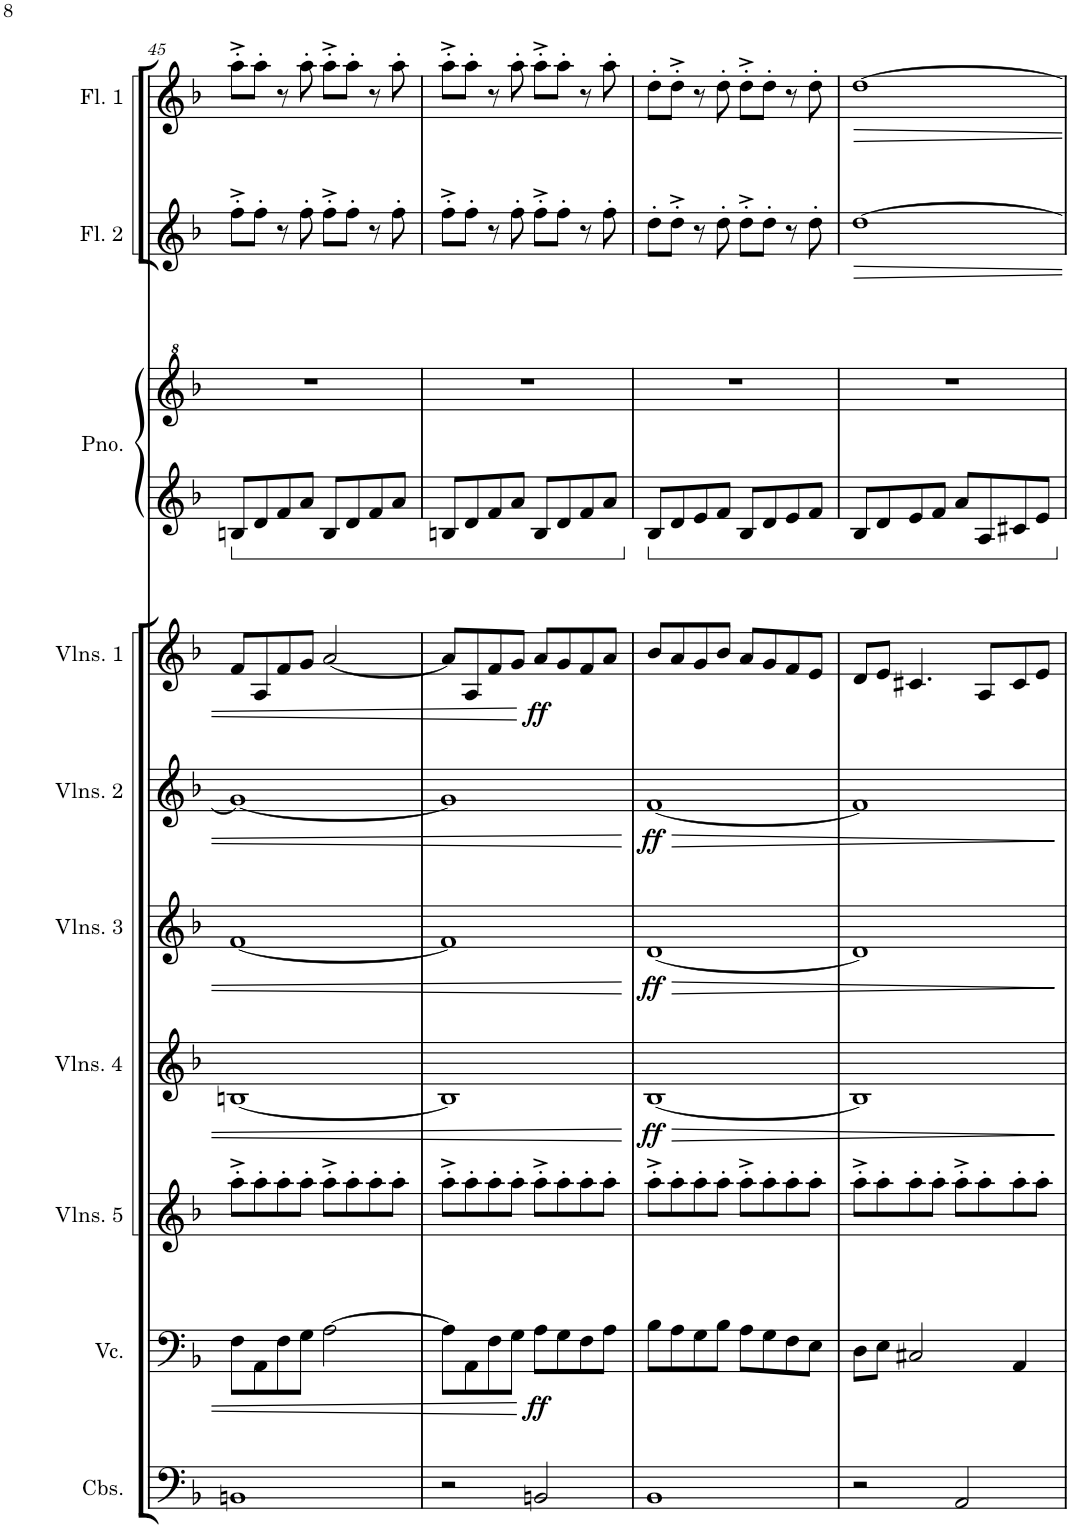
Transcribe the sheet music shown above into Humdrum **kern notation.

**kern	**kern	**dynam	**kern	**kern	**dynam	**kern	**dynam	**kern	**dynam	**kern	**dynam	**kern	**kern	**kern	**kern	**kern
*part11	*part10	*part10	*part9	*part8	*part8	*part7	*part7	*part6	*part6	*part5	*part5	*part4	*part4	*part3	*part2	*part1
*staff12	*staff11	*staff11	*staff10	*staff9	*staff9	*staff8	*staff8	*staff7	*staff7	*staff6	*staff6	*staff5	*staff4	*staff3	*staff2	*staff1
*I"Contrabasses	*I"Violoncello	*	*I"Violins 5	*I"Violins 4	*	*I"Violins 3	*	*I"Violins 2	*	*I"Violins 1	*	*I"Piano	*	*I"Flute 2	*I"Flute 1	*I"Piccolo
*I'Cbs.	*I'Vc.	*	*I'Vlns. 5	*I'Vlns. 4	*	*I'Vlns. 3	*	*I'Vlns. 2	*	*I'Vlns. 1	*	*I'Pno.	*	*I'Fl. 2	*I'Fl. 1	*I'Picc.
!!LO:PB:g=z
*clefF4	*clefF4	*	*clefG2	*clefG2	*	*clefG2	*	*clefG2	*	*clefG2	*	*clefG2	*clefG^2	*clefG2	*clefG2	*clefG2
*Trd7c12	*	*	*	*	*	*	*	*	*	*	*	*	*	*	*	*Trd-7c-12
*k[b-]	*k[b-]	*	*k[b-]	*k[b-]	*	*k[b-]	*	*k[b-]	*	*k[b-]	*	*k[b-]	*k[b-]	*k[b-]	*k[b-]	*k[b-]
*M4/4	*M4/4	*	*M4/4	*M4/4	*	*M4/4	*	*M4/4	*	*M4/4	*	*M4/4	*M4/4	*M4/4	*M4/4	*M4/4
=45	=45	=45	=45	=45	=45	=45	=45	=45	=45	=45	=45	=45	=45	=45	=45	=45
1BBn	8F\L	.	8aa'^\L	[1Bn	.	[1f	.	1g_	.	8f/L	.	8Bn/L	1r	8ff'^\L	8aa'^\L	1r
.	8AA\	.	8aa'\	.	.	.	.	.	.	8A/	.	8d/	.	8ff'\J	8aa'\J	.
.	8F\	.	8aa'\	.	.	.	.	.	.	8f/	.	8f/	.	8r	8r	.
.	8G\J	.	8aa'\J	.	.	.	.	.	.	8g/J	.	8a/J	.	8ff'\	8aa'\	.
.	[2A\	.	8aa'^\L	.	.	.	.	.	.	[2a/	.	8B/L	.	8ff'^\L	8aa'^\L	.
.	.	.	8aa'\	.	.	.	.	.	.	.	.	8d/	.	8ff'\J	8aa'\J	.
.	.	.	8aa'\	.	.	.	.	.	.	.	.	8f/	.	8r	8r	.
.	.	.	8aa'\J	.	.	.	.	.	.	.	.	8a/J	.	8ff'\	8aa'\	.
=46	=46	=46	=46	=46	=46	=46	=46	=46	=46	=46	=46	=46	=46	=46	=46	=46
2r	8A\L]	.	8aa'^\L	1B]	.	1f]	.	1g]	.	8a/L]	.	8Bn/L	1r	8ff'^\L	8aa'^\L	1r
.	8AA\	.	8aa'\	.	.	.	.	.	.	8A/	.	8d/	.	8ff'\J	8aa'\J	.
.	8F\	.	8aa'\	.	.	.	.	.	.	8f/	.	8f/	.	8r	8r	.
.	8G\J	.	8aa'\J	.	.	.	.	.	.	8g/J	.	8a/J	.	8ff'\	8aa'\	.
!	!	!LO:DY:b	!	!	!	!	!	!	!	!	!LO:DY:b	!	!	!	!	!
2BBn/	8A\L	ff	8aa'^\L	.	.	.	.	.	.	8a/L	ff	8B/L	.	8ff'^\L	8aa'^\L	.
.	8G\	.	8aa'\	.	.	.	.	.	.	8g/	.	8d/	.	8ff'\J	8aa'\J	.
.	8F\	.	8aa'\	.	.	.	.	.	.	8f/	.	8f/	.	8r	8r	.
.	8A\J	.	8aa'\J	.	.	.	.	.	.	8a/J	.	8a/J	.	8ff'\	8aa'\	.
=47	=47	=47	=47	=47	=47	=47	=47	=47	=47	=47	=47	=47	=47	=47	=47	=47
!	!	!	!	!	!LO:HP:b	!	!LO:HP:b	!	!LO:HP:b	!	!	!	!	!	!	!
!	!	!	!	!	!LO:DY:n=1:b	!	!LO:DY:n=1:b	!	!LO:DY:n=1:b	!	!	!	!	!	!	!
1BB-	8B-\L	.	8aa'^\L	[1B-	> ff	[1d	> ff	[1f	> ff	8b-/L	.	8B-/L	1r	8dd'\L	8dd'\L	1r
.	8A\	.	8aa'\	.	.	.	.	.	.	8a/	.	8d/	.	8dd'^\J	8dd'^\J	.
.	8G\	.	8aa'\	.	.	.	.	.	.	8g/	.	8e/	.	8r	8r	.
.	8B-\J	.	8aa'\J	.	.	.	.	.	.	8b-/J	.	8f/J	.	8dd'\	8dd'\	.
.	8A\L	.	8aa'^\L	.	.	.	.	.	.	8a/L	.	8B-/L	.	8dd'^\L	8dd'^\L	.
.	8G\	.	8aa'\	.	.	.	.	.	.	8g/	.	8d/	.	8dd'\J	8dd'\J	.
.	8F\	.	8aa'\	.	.	.	.	.	.	8f/	.	8e/	.	8r	8r	.
.	8E\J	.	8aa'\J	.	.	.	.	.	.	8e/J	.	8f/J	.	8dd'\	8dd'\	.
=48	=48	=48	=48	=48	=48	=48	=48	=48	=48	=48	=48	=48	=48	=48	=48	=48
2r	8D\L	.	8aa'^\L	1B-]	.	1d]	.	1f]	.	8d/L	.	8B-/L	1r	[1dd	[1dd	1r
.	8E\J	.	8aa'\	.	.	.	.	.	.	8e/J	.	8d/	.	.	.	.
.	2C#X/	.	8aa'\	.	.	.	.	.	.	4.c#X/	.	8e/	.	.	.	.
.	.	.	8aa'\J	.	.	.	.	.	.	.	.	8f/J	.	.	.	.
2AA/	.	.	8aa'^\L	.	.	.	.	.	.	.	.	8a/L	.	.	.	.
.	.	.	8aa'\	.	.	.	.	.	.	8A/L	.	8A/	.	.	.	.
.	4AA/	.	8aa'\	.	.	.	.	.	.	8c#/	.	8c#X/	.	.	.	.
.	.	.	8aa'\J	.	.	.	.	.	.	8e/J	.	8e/J	.	.	.	.
.	.	.	.	.	]	.	]	.	]	.	.	.	.	.	.	.
=	=	=	=	=	=	=	=	=	=	=	=	=	=	=	=	=
*-	*-	*-	*-	*-	*-	*-	*-	*-	*-	*-	*-	*-	*-	*-	*-	*-
